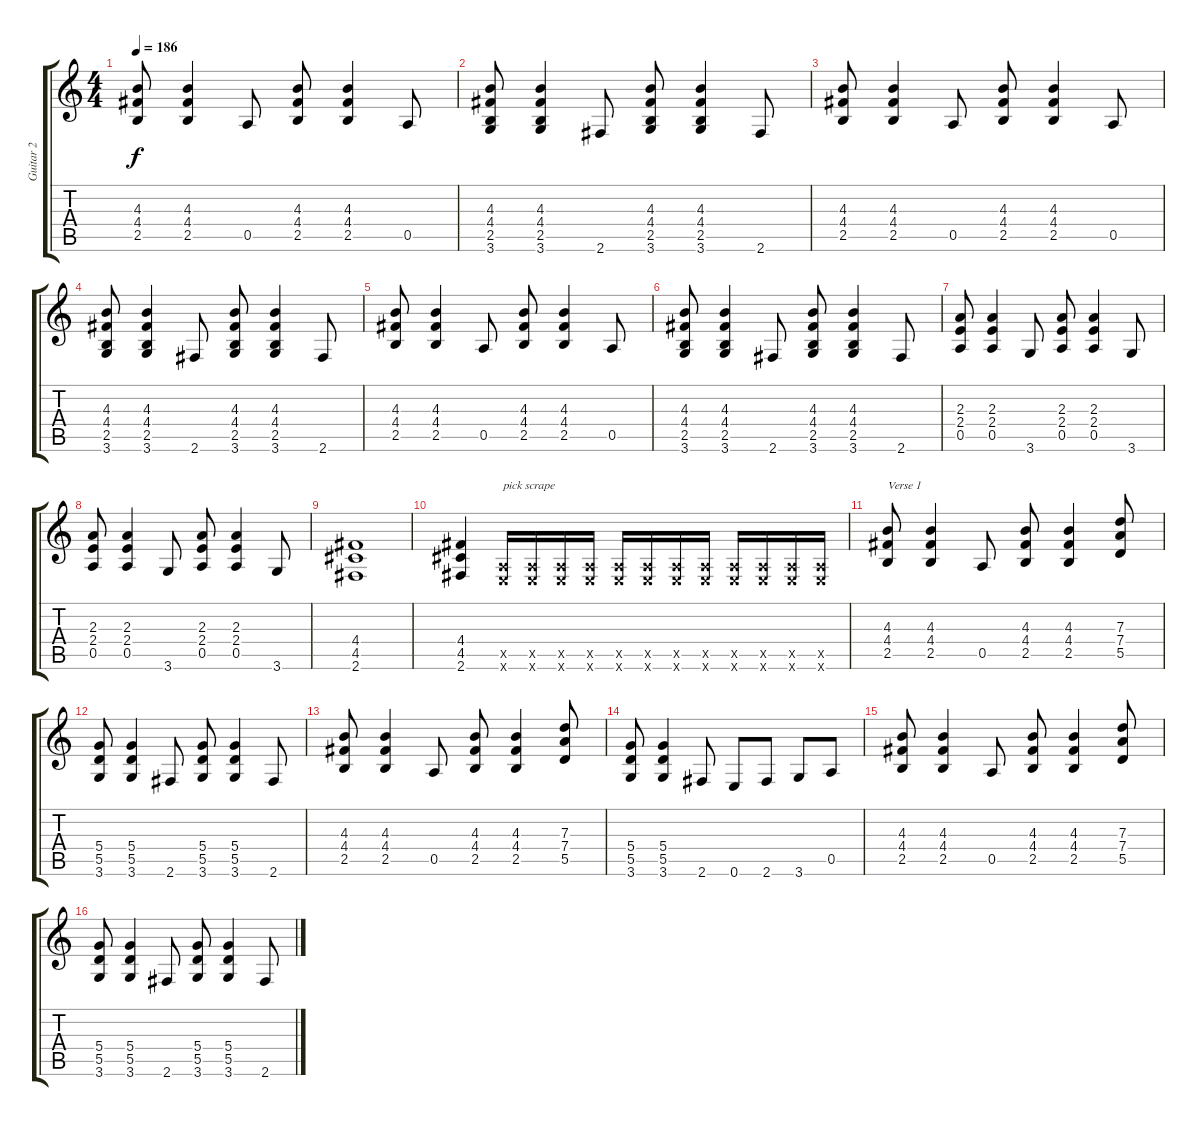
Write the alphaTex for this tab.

\track ("Guitar 2" "Guitar 2") {instrument distortionguitar}
\staff {score tabs}
\tuning (E4 B3 G3 D3 A2 E2) {hide}
\ts (4 4)
\tempo 186
\clef g2
\ks c
(4.3 4.4 2.5).8{dy f instrument distortionguitar} (4.3 4.4 2.5).4 0.5.8 (4.3 4.4 2.5).8 (4.3 4.4 2.5).4 0.5.8 |
(4.3 4.4 2.5 3.6).8 (4.3 4.4 2.5 3.6).4 2.6.8 (4.3 4.4 2.5 3.6).8 (4.3 4.4 2.5 3.6).4 2.6.8 |
(4.3 4.4 2.5).8 (4.3 4.4 2.5).4 0.5.8 (4.3 4.4 2.5).8 (4.3 4.4 2.5).4 0.5.8 |
(4.3 4.4 2.5 3.6).8 (4.3 4.4 2.5 3.6).4 2.6.8 (4.3 4.4 2.5 3.6).8 (4.3 4.4 2.5 3.6).4 2.6.8 |
(4.3 4.4 2.5).8 (4.3 4.4 2.5).4 0.5.8 (4.3 4.4 2.5).8 (4.3 4.4 2.5).4 0.5.8 |
(4.3 4.4 2.5 3.6).8 (4.3 4.4 2.5 3.6).4 2.6.8 (4.3 4.4 2.5 3.6).8 (4.3 4.4 2.5 3.6).4 2.6.8 |
(2.3 2.4 0.5).8 (2.3 2.4 0.5).4 3.6.8 (2.3 2.4 0.5).8 (2.3 2.4 0.5).4 3.6.8 |
(2.3 2.4 0.5).8 (2.3 2.4 0.5).4 3.6.8 (2.3 2.4 0.5).8 (2.3 2.4 0.5).4 3.6.8 |
(4.4 4.5 2.6).1 |
(4.4 4.5 2.6).4 (0.5{x} 0.6{x}).16{txt "pick scrape"} (0.5{x} 0.6{x}).16 (0.5{x} 0.6{x}).16 (0.5{x} 0.6{x}).16 (0.5{x} 0.6{x}).16 (0.5{x} 0.6{x}).16 (0.5{x} 0.6{x}).16 (0.5{x} 0.6{x}).16 (0.5{x} 0.6{x}).16 (0.5{x} 0.6{x}).16 (0.5{x} 0.6{x}).16 (0.5{x} 0.6{x}).16 |
(4.3 4.4 2.5).8{txt "Verse 1 "} (4.3 4.4 2.5).4 0.5.8 (4.3 4.4 2.5).8 (4.3 4.4 2.5).4 (7.3 7.4 5.5).8 |
(5.4 5.5 3.6).8 (5.4 5.5 3.6).4 2.6.8 (5.4 5.5 3.6).8 (5.4 5.5 3.6).4 2.6.8 |
(4.3 4.4 2.5).8 (4.3 4.4 2.5).4 0.5.8 (4.3 4.4 2.5).8 (4.3 4.4 2.5).4 (7.3 7.4 5.5).8 |
(5.4 5.5 3.6).8 (5.4 5.5 3.6).4 2.6.8 0.6.8 2.6.8 3.6.8 0.5.8 |
(4.3 4.4 2.5).8 (4.3 4.4 2.5).4 0.5.8 (4.3 4.4 2.5).8 (4.3 4.4 2.5).4 (7.3 7.4 5.5).8 |
(5.4 5.5 3.6).8 (5.4 5.5 3.6).4 2.6.8 (5.4 5.5 3.6).8 (5.4 5.5 3.6).4 2.6.8
